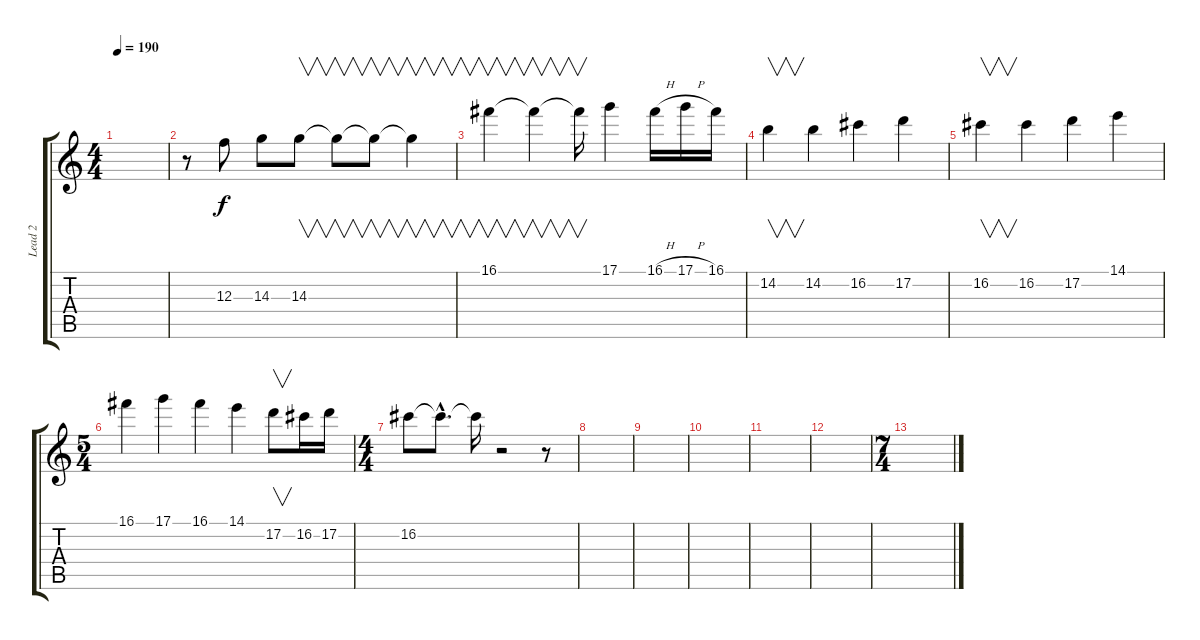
\track ("Lead 2" "Lead 2") {instrument distortionguitar}
\staff {score tabs}
\tuning (D4 A3 F3 C3 G2 D2) {hide}
\ts (4 4)
\tempo 190
\clef g2
\ks c
|
r.8 12.3.8 14.3.8 14.3.8{v} 14.3{t}.8{v} 14.3{t}.8{v} 14.3{t}.4{v} |
16.1.4{v} 16.1{t}.4{v} 16.1{t}.16{v} 17.1.4 16.1{h}.16 17.1{h}.16 16.1.16 |
14.2.4{v} 14.2.4 16.2.4 17.2.4 |
16.2.4{v} 16.2.4 17.2.4 14.1.4 |
\ts (5 4)
16.1.4 17.1.4 16.1.4 14.1.4 17.2.8{v} 16.2.16 17.2.16 |
\ts (4 4)
16.2.8 16.2{hac t}.8{d} 16.2{t}.16 r.2 r.8 |
|
|
|
|
|
\ts (7 4)
